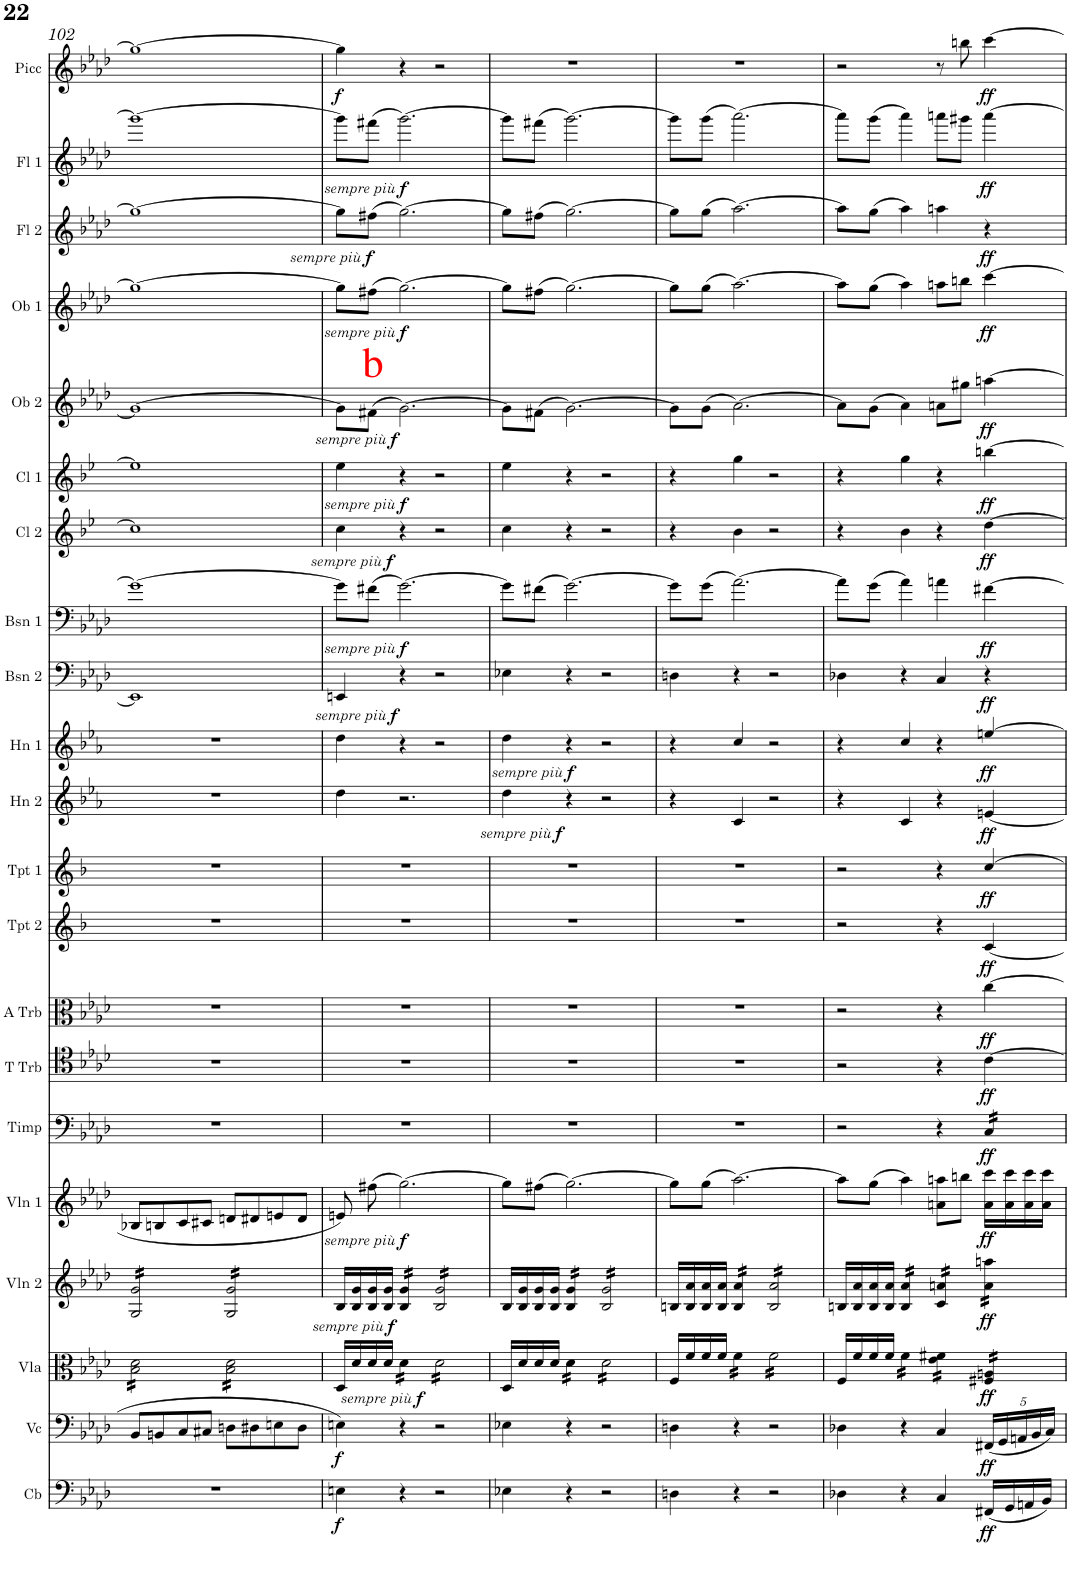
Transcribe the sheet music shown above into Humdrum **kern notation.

**kern	**dynam	**kern	**dynam	**kern	**dynam	**kern	**dynam	**kern	**dynam	**kern	**dynam	**kern	**dynam	**kern	**dynam	**kern	**dynam	**kern	**dynam	**kern	**dynam	**kern	**dynam	**kern	**dynam	**kern	**dynam	**kern	**dynam	**kern	**dynam	**kern	**dynam	**kern	**text	**dynam	**kern	**dynam	**kern	**dynam	**kern	**dynam
*part21	*part21	*part20	*part20	*part19	*part19	*part18	*part18	*part17	*part17	*part16	*part16	*part15	*part15	*part14	*part14	*part13	*part13	*part12	*part12	*part11	*part11	*part10	*part10	*part9	*part9	*part8	*part8	*part7	*part7	*part6	*part6	*part5	*part5	*part4	*part4	*part4	*part3	*part3	*part2	*part2	*part1	*part1
*staff21	*staff21	*staff20	*staff20	*staff19	*staff19	*staff18	*staff18	*staff17	*staff17	*staff16	*staff16	*staff15	*staff15	*staff14	*staff14	*staff13	*staff13	*staff12	*staff12	*staff11	*staff11	*staff10	*staff10	*staff9	*staff9	*staff8	*staff8	*staff7	*staff7	*staff6	*staff6	*staff5	*staff5	*staff4	*staff4	*staff4	*staff3	*staff3	*staff2	*staff2	*staff1	*staff1
*I"Contrabass	*	*I"Violoncello	*	*I"Viola	*	*I"Violin 2	*	*I"Violin 1	*	*I"Timpani	*	*I"Tenor Trombone	*	*I"Alto Trombone	*	*I"Eb Trumpet 2	*	*I"Eb Trumpet 1	*	*I"F Horn 2	*	*I"F Horn 1	*	*I"Bassoon 2	*	*I"Bassoon 1	*	*I"Bb Clarinet 2	*	*I"Bb Clarinet 1	*	*I"Oboe 2	*	*I"Oboe 1	*	*	*I"Flute 2	*	*I"Flute 1	*	*I"Piccolo	*
*I'Cb	*	*I'Vc	*	*I'Vla	*	*I'Vln 2	*	*I'Vln 1	*	*I'Timp	*	*I'T Trb	*	*I'A Trb	*	*I'Tpt 2	*	*I'Tpt 1	*	*I'Hn 2	*	*I'Hn 1	*	*I'Bsn 2	*	*I'Bsn 1	*	*I'Cl 2	*	*I'Cl 1	*	*I'Ob 2	*	*I'Ob 1	*	*	*I'Fl 2	*	*I'Fl 1	*	*I'Picc	*
!!LO:PB:g=z
*clefF4	*	*clefF4	*	*clefC3	*	*clefG2	*	*clefG2	*	*clefF4	*	*clefC4	*	*clefC3	*	*clefG2	*	*clefG2	*	*clefG2	*	*clefG2	*	*clefF4	*	*clefF4	*	*clefG2	*	*clefG2	*	*clefG2	*	*clefG2	*	*	*clefG2	*	*clefG2	*	*clefG2	*
*Trd7c12	*	*	*	*	*	*	*	*	*	*	*	*	*	*	*	*Trd-2c-3	*	*Trd-2c-3	*	*Trd4c7	*	*Trd4c7	*	*	*	*	*	*Trd1c2	*	*Trd1c2	*	*	*	*	*	*	*	*	*	*	*Trd-7c-12	*
*k[b-e-a-d-]	*	*k[b-e-a-d-]	*	*k[b-e-a-d-]	*	*k[b-e-a-d-]	*	*k[b-e-a-d-]	*	*k[b-e-a-d-]	*	*k[b-e-a-d-]	*	*k[b-e-a-d-]	*	*k[b-]	*	*k[b-]	*	*k[b-e-a-]	*	*k[b-e-a-]	*	*k[b-e-a-d-]	*	*k[b-e-a-d-]	*	*k[b-e-]	*	*k[b-e-]	*	*k[b-e-a-d-]	*	*k[b-e-a-d-]	*	*	*k[b-e-a-d-]	*	*k[b-e-a-d-]	*	*k[b-e-a-d-]	*
*M4/4	*	*M4/4	*	*M4/4	*	*M4/4	*	*M4/4	*	*M4/4	*	*M4/4	*	*M4/4	*	*M4/4	*	*M4/4	*	*M4/4	*	*M4/4	*	*M4/4	*	*M4/4	*	*M4/4	*	*M4/4	*	*M4/4	*	*M4/4	*	*	*M4/4	*	*M4/4	*	*M4/4	*
*met(c)	*	*met(c)	*	*met(c)	*	*met(c)	*	*met(c)	*	*met(c)	*	*met(c)	*	*met(c)	*	*met(c)	*	*met(c)	*	*met(c)	*	*met(c)	*	*met(c)	*	*met(c)	*	*met(c)	*	*met(c)	*	*met(c)	*	*met(c)	*	*	*met(c)	*	*met(c)	*	*met(c)	*
=102	=102	=102	=102	=102	=102	=102	=102	=102	=102	=102	=102	=102	=102	=102	=102	=102	=102	=102	=102	=102	=102	=102	=102	=102	=102	=102	=102	=102	=102	=102	=102	=102	=102	=102	=102	=102	=102	=102	=102	=102	=102	=102
*	*	*	*	*tremolo	*	*	*	*	*	*	*	*	*	*	*	*	*	*	*	*	*	*	*	*	*	*	*	*	*	*	*	*	*	*	*	*	*	*	*	*	*	*
*	*	*	*	*	*	*tremolo	*	*	*	*	*	*	*	*	*	*	*	*	*	*	*	*	*	*	*	*	*	*	*	*	*	*	*	*	*	*	*	*	*	*	*	*
1r	.	8BB-/L	.	16B-\ 16d-\LL	.	16G/ 16g/LL	.	8B-X/L	.	1r	.	1r	.	1r	.	1r	.	1r	.	1r	.	1r	.	1EE]	.	1g_	.	1cc]	.	1ee-]	.	1g_	.	1gg_	.	.	1gg_	.	1ggg_	.	1gg_	.
.	.	.	.	16B-\ 16d-\	.	16G/ 16g/	.	.	.	.	.	.	.	.	.	.	.	.	.	.	.	.	.	.	.	.	.	.	.	.	.	.	.	.	.	.	.	.	.	.	.	.
.	.	8BBn/	.	16B-\ 16d-\	.	16G/ 16g/	.	8Bn/	.	.	.	.	.	.	.	.	.	.	.	.	.	.	.	.	.	.	.	.	.	.	.	.	.	.	.	.	.	.	.	.	.	.
.	.	.	.	16B-\ 16d-\	.	16G/ 16g/	.	.	.	.	.	.	.	.	.	.	.	.	.	.	.	.	.	.	.	.	.	.	.	.	.	.	.	.	.	.	.	.	.	.	.	.
.	.	8C/	.	16B-\ 16d-\	.	16G/ 16g/	.	8c/	.	.	.	.	.	.	.	.	.	.	.	.	.	.	.	.	.	.	.	.	.	.	.	.	.	.	.	.	.	.	.	.	.	.
.	.	.	.	16B-\ 16d-\	.	16G/ 16g/	.	.	.	.	.	.	.	.	.	.	.	.	.	.	.	.	.	.	.	.	.	.	.	.	.	.	.	.	.	.	.	.	.	.	.	.
.	.	8C#X/J	.	16B-\ 16d-\	.	16G/ 16g/	.	8c#X/J	.	.	.	.	.	.	.	.	.	.	.	.	.	.	.	.	.	.	.	.	.	.	.	.	.	.	.	.	.	.	.	.	.	.
.	.	.	.	16B-\ 16d-\JJ	.	16G/ 16g/JJ	.	.	.	.	.	.	.	.	.	.	.	.	.	.	.	.	.	.	.	.	.	.	.	.	.	.	.	.	.	.	.	.	.	.	.	.
.	.	8Dn\L	.	16B-\ 16d-\LL	.	16G/ 16g/LL	.	8dn/L	.	.	.	.	.	.	.	.	.	.	.	.	.	.	.	.	.	.	.	.	.	.	.	.	.	.	.	.	.	.	.	.	.	.
.	.	.	.	16B-\ 16d-\	.	16G/ 16g/	.	.	.	.	.	.	.	.	.	.	.	.	.	.	.	.	.	.	.	.	.	.	.	.	.	.	.	.	.	.	.	.	.	.	.	.
.	.	8D#X\	.	16B-\ 16d-\	.	16G/ 16g/	.	8d#X/	.	.	.	.	.	.	.	.	.	.	.	.	.	.	.	.	.	.	.	.	.	.	.	.	.	.	.	.	.	.	.	.	.	.
.	.	.	.	16B-\ 16d-\	.	16G/ 16g/	.	.	.	.	.	.	.	.	.	.	.	.	.	.	.	.	.	.	.	.	.	.	.	.	.	.	.	.	.	.	.	.	.	.	.	.
.	.	8En\	.	16B-\ 16d-\	.	16G/ 16g/	.	8en/	.	.	.	.	.	.	.	.	.	.	.	.	.	.	.	.	.	.	.	.	.	.	.	.	.	.	.	.	.	.	.	.	.	.
.	.	.	.	16B-\ 16d-\	.	16G/ 16g/	.	.	.	.	.	.	.	.	.	.	.	.	.	.	.	.	.	.	.	.	.	.	.	.	.	.	.	.	.	.	.	.	.	.	.	.
.	.	8D#\J	.	16B-\ 16d-\	.	16G/ 16g/	.	8d#/J	.	.	.	.	.	.	.	.	.	.	.	.	.	.	.	.	.	.	.	.	.	.	.	.	.	.	.	.	.	.	.	.	.	.
.	.	.	.	16B-\ 16d-\JJ	.	16G/ 16g/JJ	.	.	.	.	.	.	.	.	.	.	.	.	.	.	.	.	.	.	.	.	.	.	.	.	.	.	.	.	.	.	.	.	.	.	.	.
*	*	*	*	*	*	*Xtremolo	*	*	*	*	*	*	*	*	*	*	*	*	*	*	*	*	*	*	*	*	*	*	*	*	*	*	*	*	*	*	*	*	*	*	*	*
*	*	*	*	*Xtremolo	*	*	*	*	*	*	*	*	*	*	*	*	*	*	*	*	*	*	*	*	*	*	*	*	*	*	*	*	*	*	*	*	*	*	*	*	*	*
=103	=103	=103	=103	=103	=103	=103	=103	=103	=103	=103	=103	=103	=103	=103	=103	=103	=103	=103	=103	=103	=103	=103	=103	=103	=103	=103	=103	=103	=103	=103	=103	=103	=103	=103	=103	=103	=103	=103	=103	=103	=103	=103
!	!LO:DY:b	!	!LO:DY:b	!	!	!	!	!	!LO:DY:b	!	!	!	!	!	!	!	!	!	!	!	!	!	!	!	!	!	!	!	!	!	!	!	!	!	!	!	!	!	!	!	!	!
!	!	!	!	!	!	!	!	!	!LO:DY:n=1:b	!	!	!	!	!	!	!	!	!	!	!	!	!	!	!	!LO:DY:b	!	!	!	!	!	!	!	!	!	!	!	!	!	!	!	!	!
!	!	!	!	!	!	!	!	!	!	!	!	!	!	!	!	!	!	!	!	!	!	!	!	!	!LO:DY:n=1:b	!	!LO:DY:b	!	!	!	!	!	!	!	!	!	!	!	!	!	!	!
!	!	!	!	!	!	!	!	!	!	!	!	!	!	!	!	!	!	!	!	!	!	!	!	!	!	!	!LO:DY:n=1:b	!	!LO:DY:b	!	!	!	!	!	!	!	!	!	!	!	!	!
!	!	!	!	!	!	!	!	!	!	!	!	!	!	!	!	!	!	!	!	!	!	!	!	!	!	!	!	!	!LO:DY:n=1:b	!	!LO:DY:b	!	!	!	!	!	!	!	!	!	!	!
!	!	!	!	!	!	!	!	!	!	!	!	!	!	!	!	!	!	!	!	!	!	!	!	!	!	!	!	!	!	!	!LO:DY:n=1:b	!	!LO:DY:b	!	!	!	!	!	!	!	!	!
!	!	!	!	!	!	!	!	!	!	!	!	!	!	!	!	!	!	!	!	!	!	!	!	!	!	!	!	!	!	!	!	!	!LO:DY:n=1:b	!	!	!LO:DY:b	!	!	!	!	!	!
!	!	!	!	!	!	!	!	!	!	!	!	!	!	!	!	!	!	!	!	!	!	!	!	!	!	!	!	!	!	!	!	!	!	!	!	!LO:DY:n=1:b	!	!LO:DY:b	!	!	!	!
!	!	!	!	!	!	!	!	!	!	!	!	!	!	!	!	!	!	!	!	!	!	!	!	!	!	!	!	!	!	!	!	!	!	!	!	!	!	!LO:DY:n=1:b	!	!LO:DY:b	!	!
!	!	!	!	!	!	!	!	!	!	!	!	!	!	!	!	!	!	!	!	!	!	!	!	!	!	!	!	!	!	!	!	!	!	!	!	!	!	!	!	!LO:DY:n=1:b	!	!LO:DY:b
4En\	f	4En\	f	16D-/LL	.	16B-/LL	.	8en/	other-dynamics f	1r	.	1r	.	1r	.	1r	.	1r	.	4dd\	.	4dd\	.	4EEn/	other-dynamics f	8g\L]	other-dynamics f	4cc\	other-dynamics f	4ee-\	other-dynamics f	8g\L]	other-dynamics f	8gg\L]	.	other-dynamics f	8gg\L]	other-dynamics f	8ggg\L]	other-dynamics f	4gg\]	f
!	!	!	!	!	!	!	!LO:DY:b	!	!	!	!	!	!	!	!	!	!	!	!	!	!	!	!	!	!	!	!	!	!	!	!	!	!	!	!	!	!	!	!	!	!	!
!	!	!	!	!	!	!	!LO:DY:n=1:b	!	!	!	!	!	!	!	!	!	!	!	!	!	!	!	!	!	!	!	!	!	!	!	!	!	!	!	!	!	!	!	!	!	!	!
.	.	.	.	16d-/	.	16B-/ 16g/	other-dynamics f	.	.	.	.	.	.	.	.	.	.	.	.	.	.	.	.	.	.	.	.	.	.	.	.	.	.	.	.	.	.	.	.	.	.	.
!	!	!	!	!	!	!	!	!	!	!	!	!	!	!	!	!	!	!	!	!	!	!	!	!	!	!	!	!	!	!	!	!	!	!	!LO:LY:b:color=#FF0000	!	!	!	!	!	!	!
.	.	.	.	16d-/	.	16B-/ 16g/	.	(8ff#X\	.	.	.	.	.	.	.	.	.	.	.	.	.	.	.	.	.	(8f#X\J	.	.	.	.	.	(8f#X\J	.	(8ff#X\J	b	.	(8ff#X\J	.	(8fff#X\J	.	.	.
!	!	!	!	!	!LO:DY:b	!	!	!	!	!	!	!	!	!	!	!	!	!	!	!	!	!	!	!	!	!	!	!	!	!	!	!	!	!	!	!	!	!	!	!	!	!
!	!	!	!	!	!LO:DY:n=1:b	!	!	!	!	!	!	!	!	!	!	!	!	!	!	!	!	!	!	!	!	!	!	!	!	!	!	!	!	!	!	!	!	!	!	!	!	!
.	.	.	.	16d-/JJ	other-dynamics f	16B-/ 16g/JJ	.	.	.	.	.	.	.	.	.	.	.	.	.	.	.	.	.	.	.	.	.	.	.	.	.	.	.	.	.	.	.	.	.	.	.	.
*	*	*	*	*tremolo	*	*	*	*	*	*	*	*	*	*	*	*	*	*	*	*	*	*	*	*	*	*	*	*	*	*	*	*	*	*	*	*	*	*	*	*	*	*
*	*	*	*	*	*	*tremolo	*	*	*	*	*	*	*	*	*	*	*	*	*	*	*	*	*	*	*	*	*	*	*	*	*	*	*	*	*	*	*	*	*	*	*	*
4r	.	4r	.	16d-\LL	.	16B-/ 16g/LL	.	[2.gg\)	.	.	.	.	.	.	.	.	.	.	.	2.r	.	4r	.	4r	.	[2.g\)	.	4r	.	4r	.	[2.g\)	.	[2.gg\)	.	.	[2.gg\)	.	[2.ggg\)	.	4r	.
.	.	.	.	16d-\	.	16B-/ 16g/	.	.	.	.	.	.	.	.	.	.	.	.	.	.	.	.	.	.	.	.	.	.	.	.	.	.	.	.	.	.	.	.	.	.	.	.
.	.	.	.	16d-\	.	16B-/ 16g/	.	.	.	.	.	.	.	.	.	.	.	.	.	.	.	.	.	.	.	.	.	.	.	.	.	.	.	.	.	.	.	.	.	.	.	.
.	.	.	.	16d-\JJ	.	16B-/ 16g/JJ	.	.	.	.	.	.	.	.	.	.	.	.	.	.	.	.	.	.	.	.	.	.	.	.	.	.	.	.	.	.	.	.	.	.	.	.
2r	.	2r	.	16d-\LL	.	16B-/ 16g/LL	.	.	.	.	.	.	.	.	.	.	.	.	.	.	.	2r	.	2r	.	.	.	2r	.	2r	.	.	.	.	.	.	.	.	.	.	2r	.
.	.	.	.	16d-\	.	16B-/ 16g/	.	.	.	.	.	.	.	.	.	.	.	.	.	.	.	.	.	.	.	.	.	.	.	.	.	.	.	.	.	.	.	.	.	.	.	.
.	.	.	.	16d-\	.	16B-/ 16g/	.	.	.	.	.	.	.	.	.	.	.	.	.	.	.	.	.	.	.	.	.	.	.	.	.	.	.	.	.	.	.	.	.	.	.	.
.	.	.	.	16d-\	.	16B-/ 16g/	.	.	.	.	.	.	.	.	.	.	.	.	.	.	.	.	.	.	.	.	.	.	.	.	.	.	.	.	.	.	.	.	.	.	.	.
.	.	.	.	16d-\	.	16B-/ 16g/	.	.	.	.	.	.	.	.	.	.	.	.	.	.	.	.	.	.	.	.	.	.	.	.	.	.	.	.	.	.	.	.	.	.	.	.
.	.	.	.	16d-\	.	16B-/ 16g/	.	.	.	.	.	.	.	.	.	.	.	.	.	.	.	.	.	.	.	.	.	.	.	.	.	.	.	.	.	.	.	.	.	.	.	.
.	.	.	.	16d-\	.	16B-/ 16g/	.	.	.	.	.	.	.	.	.	.	.	.	.	.	.	.	.	.	.	.	.	.	.	.	.	.	.	.	.	.	.	.	.	.	.	.
.	.	.	.	16d-\JJ	.	16B-/ 16g/JJ	.	.	.	.	.	.	.	.	.	.	.	.	.	.	.	.	.	.	.	.	.	.	.	.	.	.	.	.	.	.	.	.	.	.	.	.
*	*	*	*	*	*	*Xtremolo	*	*	*	*	*	*	*	*	*	*	*	*	*	*	*	*	*	*	*	*	*	*	*	*	*	*	*	*	*	*	*	*	*	*	*	*
*	*	*	*	*Xtremolo	*	*	*	*	*	*	*	*	*	*	*	*	*	*	*	*	*	*	*	*	*	*	*	*	*	*	*	*	*	*	*	*	*	*	*	*	*	*
=104	=104	=104	=104	=104	=104	=104	=104	=104	=104	=104	=104	=104	=104	=104	=104	=104	=104	=104	=104	=104	=104	=104	=104	=104	=104	=104	=104	=104	=104	=104	=104	=104	=104	=104	=104	=104	=104	=104	=104	=104	=104	=104
!	!	!	!	!	!	!	!	!	!	!	!	!	!	!	!	!	!	!	!	!	!LO:DY:b	!	!	!	!	!	!	!	!	!	!	!	!	!	!	!	!	!	!	!	!	!
!	!	!	!	!	!	!	!	!	!	!	!	!	!	!	!	!	!	!	!	!	!LO:DY:n=1:b	!	!LO:DY:b	!	!	!	!	!	!	!	!	!	!	!	!	!	!	!	!	!	!	!
!	!	!	!	!	!	!	!	!	!	!	!	!	!	!	!	!	!	!	!	!	!	!	!LO:DY:n=1:b	!	!	!	!	!	!	!	!	!	!	!	!	!	!	!	!	!	!	!
4E-X\	.	4E-X\	.	16D-/LL	.	16B-/LL	.	8gg\L]	.	1r	.	1r	.	1r	.	1r	.	1r	.	4dd\	other-dynamics f	4dd\	other-dynamics f	4E-X\	.	8g\L]	.	4cc\	.	4ee-\	.	8g\L]	.	8gg\L]	.	.	8gg\L]	.	8ggg\L]	.	1r	.
.	.	.	.	16d-/	.	16B-/ 16g/	.	.	.	.	.	.	.	.	.	.	.	.	.	.	.	.	.	.	.	.	.	.	.	.	.	.	.	.	.	.	.	.	.	.	.	.
.	.	.	.	16d-/	.	16B-/ 16g/	.	(8ff#X\J	.	.	.	.	.	.	.	.	.	.	.	.	.	.	.	.	.	(8f#X\J	.	.	.	.	.	(8f#X\J	.	(8ff#X\J	.	.	(8ff#X\J	.	(8fff#X\J	.	.	.
.	.	.	.	16d-/JJ	.	16B-/ 16g/JJ	.	.	.	.	.	.	.	.	.	.	.	.	.	.	.	.	.	.	.	.	.	.	.	.	.	.	.	.	.	.	.	.	.	.	.	.
*	*	*	*	*tremolo	*	*	*	*	*	*	*	*	*	*	*	*	*	*	*	*	*	*	*	*	*	*	*	*	*	*	*	*	*	*	*	*	*	*	*	*	*	*
*	*	*	*	*	*	*tremolo	*	*	*	*	*	*	*	*	*	*	*	*	*	*	*	*	*	*	*	*	*	*	*	*	*	*	*	*	*	*	*	*	*	*	*	*
4r	.	4r	.	16d-\LL	.	16B-/ 16g/LL	.	[2.gg\)	.	.	.	.	.	.	.	.	.	.	.	4r	.	4r	.	4r	.	[2.g\)	.	4r	.	4r	.	[2.g\)	.	[2.gg\)	.	.	[2.gg\)	.	[2.ggg\)	.	.	.
.	.	.	.	16d-\	.	16B-/ 16g/	.	.	.	.	.	.	.	.	.	.	.	.	.	.	.	.	.	.	.	.	.	.	.	.	.	.	.	.	.	.	.	.	.	.	.	.
.	.	.	.	16d-\	.	16B-/ 16g/	.	.	.	.	.	.	.	.	.	.	.	.	.	.	.	.	.	.	.	.	.	.	.	.	.	.	.	.	.	.	.	.	.	.	.	.
.	.	.	.	16d-\JJ	.	16B-/ 16g/JJ	.	.	.	.	.	.	.	.	.	.	.	.	.	.	.	.	.	.	.	.	.	.	.	.	.	.	.	.	.	.	.	.	.	.	.	.
2r	.	2r	.	16d-\LL	.	16B-/ 16g/LL	.	.	.	.	.	.	.	.	.	.	.	.	.	2r	.	2r	.	2r	.	.	.	2r	.	2r	.	.	.	.	.	.	.	.	.	.	.	.
.	.	.	.	16d-\	.	16B-/ 16g/	.	.	.	.	.	.	.	.	.	.	.	.	.	.	.	.	.	.	.	.	.	.	.	.	.	.	.	.	.	.	.	.	.	.	.	.
.	.	.	.	16d-\	.	16B-/ 16g/	.	.	.	.	.	.	.	.	.	.	.	.	.	.	.	.	.	.	.	.	.	.	.	.	.	.	.	.	.	.	.	.	.	.	.	.
.	.	.	.	16d-\	.	16B-/ 16g/	.	.	.	.	.	.	.	.	.	.	.	.	.	.	.	.	.	.	.	.	.	.	.	.	.	.	.	.	.	.	.	.	.	.	.	.
.	.	.	.	16d-\	.	16B-/ 16g/	.	.	.	.	.	.	.	.	.	.	.	.	.	.	.	.	.	.	.	.	.	.	.	.	.	.	.	.	.	.	.	.	.	.	.	.
.	.	.	.	16d-\	.	16B-/ 16g/	.	.	.	.	.	.	.	.	.	.	.	.	.	.	.	.	.	.	.	.	.	.	.	.	.	.	.	.	.	.	.	.	.	.	.	.
.	.	.	.	16d-\	.	16B-/ 16g/	.	.	.	.	.	.	.	.	.	.	.	.	.	.	.	.	.	.	.	.	.	.	.	.	.	.	.	.	.	.	.	.	.	.	.	.
.	.	.	.	16d-\JJ	.	16B-/ 16g/JJ	.	.	.	.	.	.	.	.	.	.	.	.	.	.	.	.	.	.	.	.	.	.	.	.	.	.	.	.	.	.	.	.	.	.	.	.
*	*	*	*	*	*	*Xtremolo	*	*	*	*	*	*	*	*	*	*	*	*	*	*	*	*	*	*	*	*	*	*	*	*	*	*	*	*	*	*	*	*	*	*	*	*
*	*	*	*	*Xtremolo	*	*	*	*	*	*	*	*	*	*	*	*	*	*	*	*	*	*	*	*	*	*	*	*	*	*	*	*	*	*	*	*	*	*	*	*	*	*
=105	=105	=105	=105	=105	=105	=105	=105	=105	=105	=105	=105	=105	=105	=105	=105	=105	=105	=105	=105	=105	=105	=105	=105	=105	=105	=105	=105	=105	=105	=105	=105	=105	=105	=105	=105	=105	=105	=105	=105	=105	=105	=105
4Dn\	.	4Dn\	.	16F/LL	.	16Bn/LL	.	8gg\L]	.	1r	.	1r	.	1r	.	1r	.	1r	.	4r	.	4r	.	4Dn\	.	8g\L]	.	4r	.	4r	.	8g\L]	.	8gg\L]	.	.	8gg\L]	.	8ggg\L]	.	1r	.
.	.	.	.	16f/	.	16B/ 16a-/	.	.	.	.	.	.	.	.	.	.	.	.	.	.	.	.	.	.	.	.	.	.	.	.	.	.	.	.	.	.	.	.	.	.	.	.
.	.	.	.	16f/	.	16B/ 16a-/	.	(8gg\J	.	.	.	.	.	.	.	.	.	.	.	.	.	.	.	.	.	(8g\J	.	.	.	.	.	(8g\J	.	(8gg\J	.	.	(8gg\J	.	(8ggg\J	.	.	.
.	.	.	.	16f/JJ	.	16B/ 16a-/JJ	.	.	.	.	.	.	.	.	.	.	.	.	.	.	.	.	.	.	.	.	.	.	.	.	.	.	.	.	.	.	.	.	.	.	.	.
*	*	*	*	*tremolo	*	*	*	*	*	*	*	*	*	*	*	*	*	*	*	*	*	*	*	*	*	*	*	*	*	*	*	*	*	*	*	*	*	*	*	*	*	*
*	*	*	*	*	*	*tremolo	*	*	*	*	*	*	*	*	*	*	*	*	*	*	*	*	*	*	*	*	*	*	*	*	*	*	*	*	*	*	*	*	*	*	*	*
4r	.	4r	.	16f\LL	.	16B/ 16a-/LL	.	[2.aa-\)	.	.	.	.	.	.	.	.	.	.	.	4c/	.	4cc/	.	4r	.	[2.a-\)	.	4b-\	.	4gg\	.	[2.a-\)	.	[2.aa-\)	.	.	[2.aa-\)	.	[2.aaa-\)	.	.	.
.	.	.	.	16f\	.	16B/ 16a-/	.	.	.	.	.	.	.	.	.	.	.	.	.	.	.	.	.	.	.	.	.	.	.	.	.	.	.	.	.	.	.	.	.	.	.	.
.	.	.	.	16f\	.	16B/ 16a-/	.	.	.	.	.	.	.	.	.	.	.	.	.	.	.	.	.	.	.	.	.	.	.	.	.	.	.	.	.	.	.	.	.	.	.	.
.	.	.	.	16f\JJ	.	16B/ 16a-/JJ	.	.	.	.	.	.	.	.	.	.	.	.	.	.	.	.	.	.	.	.	.	.	.	.	.	.	.	.	.	.	.	.	.	.	.	.
2r	.	2r	.	16f\LL	.	16B/ 16a-/LL	.	.	.	.	.	.	.	.	.	.	.	.	.	2r	.	2r	.	2r	.	.	.	2r	.	2r	.	.	.	.	.	.	.	.	.	.	.	.
.	.	.	.	16f\	.	16B/ 16a-/	.	.	.	.	.	.	.	.	.	.	.	.	.	.	.	.	.	.	.	.	.	.	.	.	.	.	.	.	.	.	.	.	.	.	.	.
.	.	.	.	16f\	.	16B/ 16a-/	.	.	.	.	.	.	.	.	.	.	.	.	.	.	.	.	.	.	.	.	.	.	.	.	.	.	.	.	.	.	.	.	.	.	.	.
.	.	.	.	16f\	.	16B/ 16a-/	.	.	.	.	.	.	.	.	.	.	.	.	.	.	.	.	.	.	.	.	.	.	.	.	.	.	.	.	.	.	.	.	.	.	.	.
.	.	.	.	16f\	.	16B/ 16a-/	.	.	.	.	.	.	.	.	.	.	.	.	.	.	.	.	.	.	.	.	.	.	.	.	.	.	.	.	.	.	.	.	.	.	.	.
.	.	.	.	16f\	.	16B/ 16a-/	.	.	.	.	.	.	.	.	.	.	.	.	.	.	.	.	.	.	.	.	.	.	.	.	.	.	.	.	.	.	.	.	.	.	.	.
.	.	.	.	16f\	.	16B/ 16a-/	.	.	.	.	.	.	.	.	.	.	.	.	.	.	.	.	.	.	.	.	.	.	.	.	.	.	.	.	.	.	.	.	.	.	.	.
.	.	.	.	16f\JJ	.	16B/ 16a-/JJ	.	.	.	.	.	.	.	.	.	.	.	.	.	.	.	.	.	.	.	.	.	.	.	.	.	.	.	.	.	.	.	.	.	.	.	.
*	*	*	*	*	*	*Xtremolo	*	*	*	*	*	*	*	*	*	*	*	*	*	*	*	*	*	*	*	*	*	*	*	*	*	*	*	*	*	*	*	*	*	*	*	*
*	*	*	*	*Xtremolo	*	*	*	*	*	*	*	*	*	*	*	*	*	*	*	*	*	*	*	*	*	*	*	*	*	*	*	*	*	*	*	*	*	*	*	*	*	*
=106	=106	=106	=106	=106	=106	=106	=106	=106	=106	=106	=106	=106	=106	=106	=106	=106	=106	=106	=106	=106	=106	=106	=106	=106	=106	=106	=106	=106	=106	=106	=106	=106	=106	=106	=106	=106	=106	=106	=106	=106	=106	=106
4D-X\	.	4D-X\	.	16F/LL	.	16Bn/LL	.	8aa-\L]	.	2r	.	2r	.	2r	.	2r	.	2r	.	4r	.	4r	.	4D-X\	.	8a-\L]	.	4r	.	4r	.	8a-\L]	.	8aa-\L]	.	.	8aa-\L]	.	8aaa-\L]	.	2r	.
.	.	.	.	16f/	.	16B/ 16a-/	.	.	.	.	.	.	.	.	.	.	.	.	.	.	.	.	.	.	.	.	.	.	.	.	.	.	.	.	.	.	.	.	.	.	.	.
.	.	.	.	16f/	.	16B/ 16a-/	.	(8gg\J	.	.	.	.	.	.	.	.	.	.	.	.	.	.	.	.	.	(8g\J	.	.	.	.	.	(8g\J	.	(8gg\J	.	.	(8gg\J	.	(8ggg\J	.	.	.
.	.	.	.	16f/JJ	.	16B/ 16a-/JJ	.	.	.	.	.	.	.	.	.	.	.	.	.	.	.	.	.	.	.	.	.	.	.	.	.	.	.	.	.	.	.	.	.	.	.	.
*	*	*	*	*tremolo	*	*	*	*	*	*	*	*	*	*	*	*	*	*	*	*	*	*	*	*	*	*	*	*	*	*	*	*	*	*	*	*	*	*	*	*	*	*
*	*	*	*	*	*	*tremolo	*	*	*	*	*	*	*	*	*	*	*	*	*	*	*	*	*	*	*	*	*	*	*	*	*	*	*	*	*	*	*	*	*	*	*	*
4r	.	4r	.	16f\LL	.	16B/ 16a-/LL	.	4aa-\)	.	.	.	.	.	.	.	.	.	.	.	4c/	.	4cc/	.	4r	.	4a-\)	.	4b-\	.	4gg\	.	4a-\)	.	4aa-\)	.	.	4aa-\)	.	4aaa-\)	.	.	.
.	.	.	.	16f\	.	16B/ 16a-/	.	.	.	.	.	.	.	.	.	.	.	.	.	.	.	.	.	.	.	.	.	.	.	.	.	.	.	.	.	.	.	.	.	.	.	.
.	.	.	.	16f\	.	16B/ 16a-/	.	.	.	.	.	.	.	.	.	.	.	.	.	.	.	.	.	.	.	.	.	.	.	.	.	.	.	.	.	.	.	.	.	.	.	.
.	.	.	.	16f\JJ	.	16B/ 16a-/JJ	.	.	.	.	.	.	.	.	.	.	.	.	.	.	.	.	.	.	.	.	.	.	.	.	.	.	.	.	.	.	.	.	.	.	.	.
4C/	.	4C/	.	16e-\ 16f#X\LL	.	16c/ 16an/LL	.	8an\ 8aan\L	.	4r	.	4r	.	4r	.	4r	.	4r	.	4r	.	4r	.	4C/	.	4an\	.	4r	.	4r	.	8an\L	.	8aan\L	.	.	4aan\	.	8aaan\L	.	8r	.
.	.	.	.	16e-\ 16f#X\	.	16c/ 16an/	.	.	.	.	.	.	.	.	.	.	.	.	.	.	.	.	.	.	.	.	.	.	.	.	.	.	.	.	.	.	.	.	.	.	.	.
.	.	.	.	16e-\ 16f#X\	.	16c/ 16an/	.	8bbn\J	.	.	.	.	.	.	.	.	.	.	.	.	.	.	.	.	.	.	.	.	.	.	.	8gg#X\J	.	8bbn\J	.	.	.	.	8ggg#X\J	.	8bbn\	.
.	.	.	.	16e-\ 16f#X\JJ	.	16c/ 16an/JJ	.	.	.	.	.	.	.	.	.	.	.	.	.	.	.	.	.	.	.	.	.	.	.	.	.	.	.	.	.	.	.	.	.	.	.	.
*	*	*Xbrackettup	*	*	*	*	*	*	*	*	*	*	*	*	*	*	*	*	*	*	*	*	*	*	*	*	*	*	*	*	*	*	*	*	*	*	*	*	*	*	*	*
!	!LO:DY:b	!	!LO:DY:b	!	!LO:DY:b	!	!LO:DY:b	!	!LO:DY:b	!	!LO:DY:b	!	!LO:DY:b	!	!LO:DY:b	!	!LO:DY:b	!	!LO:DY:b	!	!LO:DY:b	!	!LO:DY:b	!	!LO:DY:b	!	!LO:DY:b	!	!LO:DY:b	!	!LO:DY:b	!	!LO:DY:b	!	!	!LO:DY:b	!	!LO:DY:b	!	!LO:DY:b	!	!LO:DY:b
*	*	*	*	*	*	*	*	*	*	*tremolo	*	*	*	*	*	*	*	*	*	*	*	*	*	*	*	*	*	*	*	*	*	*	*	*	*	*	*	*	*	*	*	*
(16FF#X/LL	ff	(20FF#X/LL	ff	16F#X/ 16An/LL	ff	16a\ 16aan\LL	ff	16a\ 16ccc\LL	ff	16C/LL	ff	[4c\	ff	[4cc\	ff	[4c/	ff	[4cc/	ff	[4en/	ff	[4een/	ff	4r	ff	[4f#X\	ff	[4dd\	ff	[4bbn\	ff	[4aan\	ff	[4ccc\	.	ff	4r	ff	[4aaa\	ff	[4ccc\	ff
.	.	20GG/	.	.	.	.	.	.	.	.	.	.	.	.	.	.	.	.	.	.	.	.	.	.	.	.	.	.	.	.	.	.	.	.	.	.	.	.	.	.	.	.
16GG/	.	.	.	16F#X/ 16An/	.	16a\ 16aan\	.	16a\ 16ccc\	.	16C/	.	.	.	.	.	.	.	.	.	.	.	.	.	.	.	.	.	.	.	.	.	.	.	.	.	.	.	.	.	.	.	.
.	.	20AAn/	.	.	.	.	.	.	.	.	.	.	.	.	.	.	.	.	.	.	.	.	.	.	.	.	.	.	.	.	.	.	.	.	.	.	.	.	.	.	.	.
16AAn/	.	.	.	16F#X/ 16An/	.	16a\ 16aan\	.	16a\ 16ccc\	.	16C/	.	.	.	.	.	.	.	.	.	.	.	.	.	.	.	.	.	.	.	.	.	.	.	.	.	.	.	.	.	.	.	.
.	.	20BB-/	.	.	.	.	.	.	.	.	.	.	.	.	.	.	.	.	.	.	.	.	.	.	.	.	.	.	.	.	.	.	.	.	.	.	.	.	.	.	.	.
16BB-/JJ)	.	.	.	16F#X/ 16An/JJ	.	16a\ 16aan\JJ	.	16a\ 16ccc\JJ	.	16C/JJ	.	.	.	.	.	.	.	.	.	.	.	.	.	.	.	.	.	.	.	.	.	.	.	.	.	.	.	.	.	.	.	.
*	*	*	*	*	*	*	*	*	*	*Xtremolo	*	*	*	*	*	*	*	*	*	*	*	*	*	*	*	*	*	*	*	*	*	*	*	*	*	*	*	*	*	*	*	*
*	*	*	*	*	*	*Xtremolo	*	*	*	*	*	*	*	*	*	*	*	*	*	*	*	*	*	*	*	*	*	*	*	*	*	*	*	*	*	*	*	*	*	*	*	*
*	*	*	*	*Xtremolo	*	*	*	*	*	*	*	*	*	*	*	*	*	*	*	*	*	*	*	*	*	*	*	*	*	*	*	*	*	*	*	*	*	*	*	*	*	*
.	.	20C/JJ)	.	.	.	.	.	.	.	.	.	.	.	.	.	.	.	.	.	.	.	.	.	.	.	.	.	.	.	.	.	.	.	.	.	.	.	.	.	.	.	.
=	=	=	=	=	=	=	=	=	=	=	=	=	=	=	=	=	=	=	=	=	=	=	=	=	=	=	=	=	=	=	=	=	=	=	=	=	=	=	=	=	=	=
*-	*-	*-	*-	*-	*-	*-	*-	*-	*-	*-	*-	*-	*-	*-	*-	*-	*-	*-	*-	*-	*-	*-	*-	*-	*-	*-	*-	*-	*-	*-	*-	*-	*-	*-	*-	*-	*-	*-	*-	*-	*-	*-
